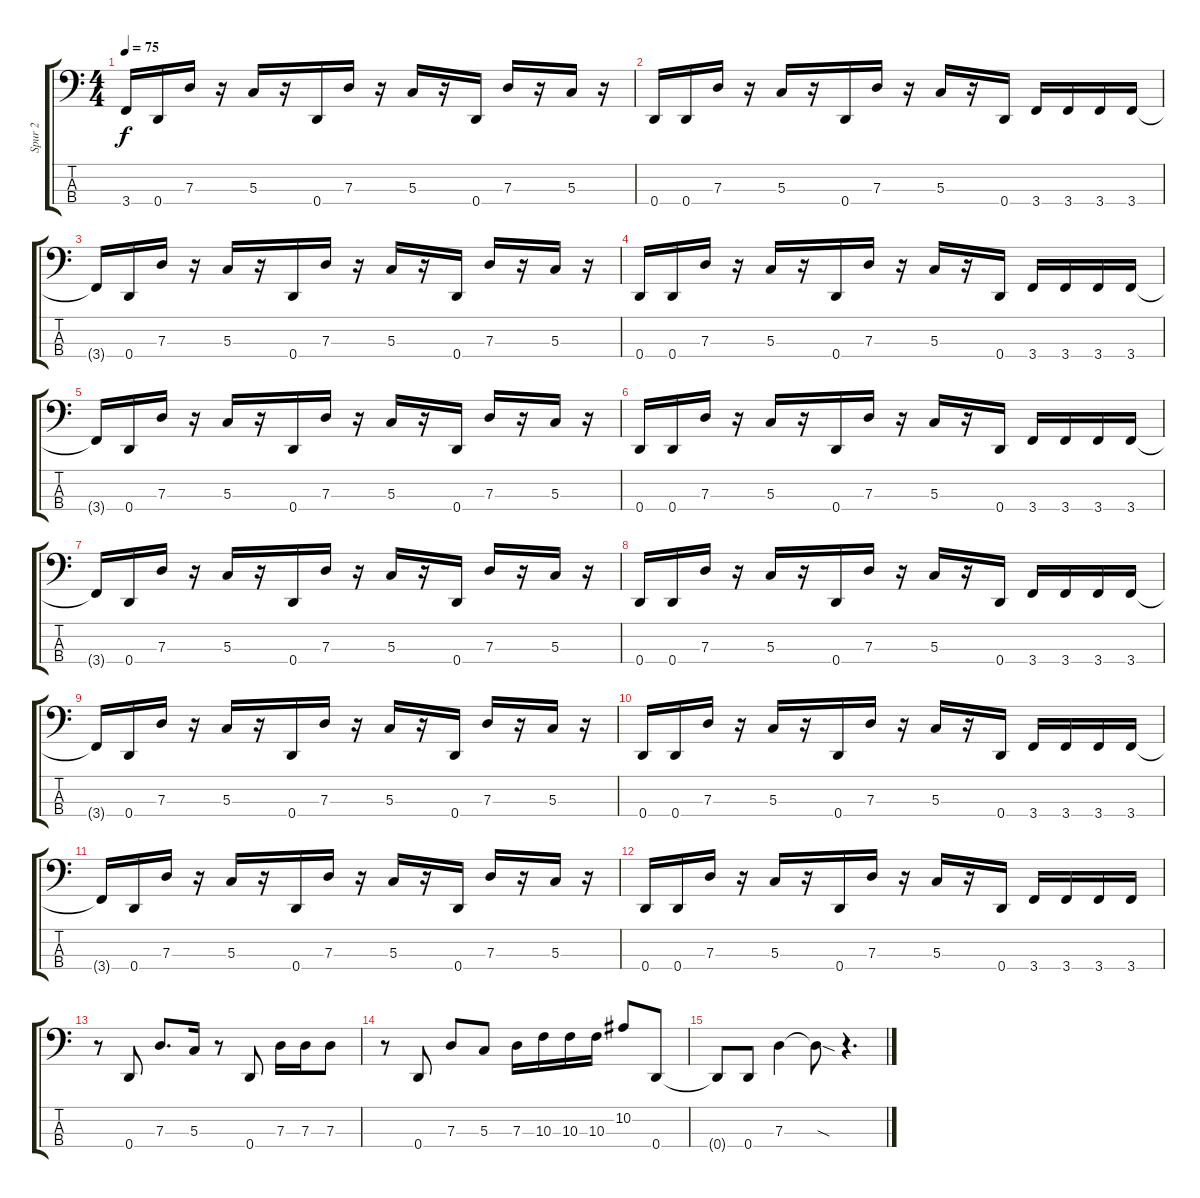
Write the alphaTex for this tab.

\track ("Spur 2" "Spur 2") {instrument electricbasspick}
\staff {score tabs}
\tuning (F2 C2 G1 D1) {hide}
\ts (4 4)
\tempo 75
\clef f4
\ks c
3.4{t}.16{dy f} 0.4.16 7.3.16 r.16 5.3.16 r.16 0.4.16 7.3.16 r.16 5.3.16 r.16 0.4.16 7.3.16 r.16 5.3.16 r.16 |
0.4.16 0.4.16 7.3.16 r.16 5.3.16 r.16 0.4.16 7.3.16 r.16 5.3.16 r.16 0.4.16 3.4.16 3.4.16 3.4.16 3.4.16 |
3.4{t}.16 0.4.16 7.3.16 r.16 5.3.16 r.16 0.4.16 7.3.16 r.16 5.3.16 r.16 0.4.16 7.3.16 r.16 5.3.16 r.16 |
0.4.16 0.4.16 7.3.16 r.16 5.3.16 r.16 0.4.16 7.3.16 r.16 5.3.16 r.16 0.4.16 3.4.16 3.4.16 3.4.16 3.4.16 |
3.4{t}.16 0.4.16 7.3.16 r.16 5.3.16 r.16 0.4.16 7.3.16 r.16 5.3.16 r.16 0.4.16 7.3.16 r.16 5.3.16 r.16 |
0.4.16 0.4.16 7.3.16 r.16 5.3.16 r.16 0.4.16 7.3.16 r.16 5.3.16 r.16 0.4.16 3.4.16 3.4.16 3.4.16 3.4.16 |
3.4{t}.16 0.4.16 7.3.16 r.16 5.3.16 r.16 0.4.16 7.3.16 r.16 5.3.16 r.16 0.4.16 7.3.16 r.16 5.3.16 r.16 |
0.4.16 0.4.16 7.3.16 r.16 5.3.16 r.16 0.4.16 7.3.16 r.16 5.3.16 r.16 0.4.16 3.4.16 3.4.16 3.4.16 3.4.16 |
3.4{t}.16 0.4.16 7.3.16 r.16 5.3.16 r.16 0.4.16 7.3.16 r.16 5.3.16 r.16 0.4.16 7.3.16 r.16 5.3.16 r.16 |
0.4.16 0.4.16 7.3.16 r.16 5.3.16 r.16 0.4.16 7.3.16 r.16 5.3.16 r.16 0.4.16 3.4.16 3.4.16 3.4.16 3.4.16 |
3.4{t}.16 0.4.16 7.3.16 r.16 5.3.16 r.16 0.4.16 7.3.16 r.16 5.3.16 r.16 0.4.16 7.3.16 r.16 5.3.16 r.16 |
0.4.16 0.4.16 7.3.16 r.16 5.3.16 r.16 0.4.16 7.3.16 r.16 5.3.16 r.16 0.4.16 3.4.16 3.4.16 3.4.16 3.4.16 |
r.8 0.4.8 7.3.8{d} 5.3.16 r.8 0.4.8 7.3.16 7.3.16 7.3.8 |
r.8 0.4.8 7.3.8 5.3.8 7.3.16 10.3.16 10.3.16 10.3.16 10.2.8 0.4.8 |
0.4{t}.8 0.4.8 7.3.4 7.3{sod t}.8 r.4{d}
